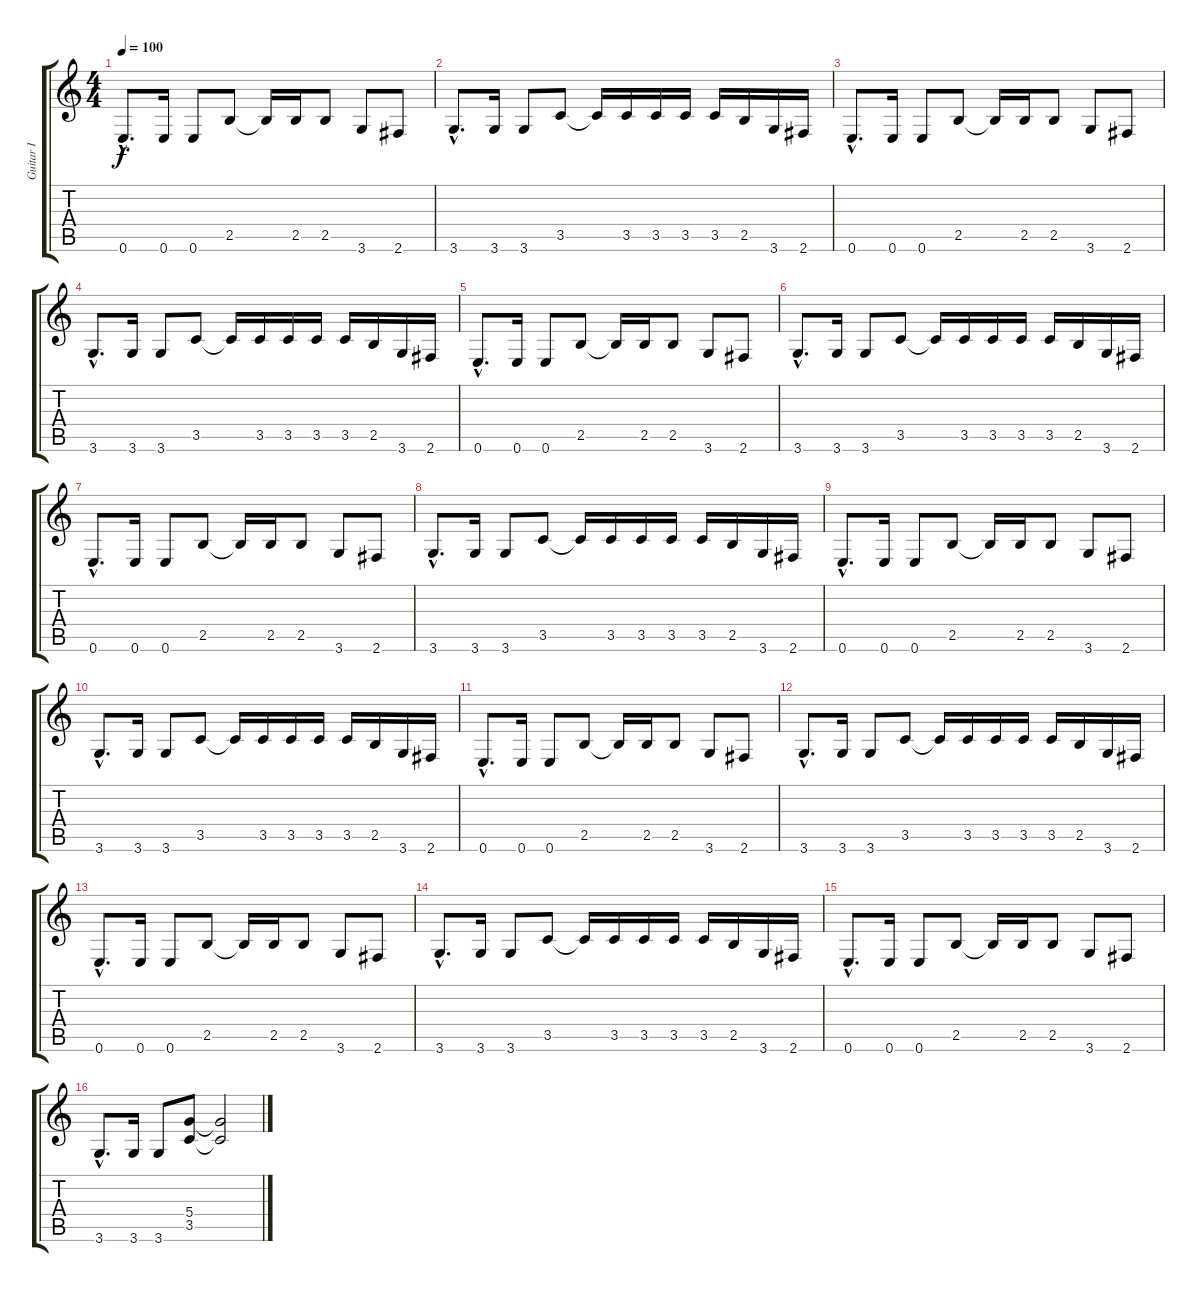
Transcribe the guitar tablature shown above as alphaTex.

\track ("Guitar I" "Guitar I") {instrument overdrivenguitar}
\staff {score tabs}
\tuning (E4 B3 G3 D3 A2 E2) {hide}
\ts (4 4)
\tempo 100
\clef g2
\ks c
0.6{hac}.8{d dy f} 0.6.16 0.6.8 2.5.8 2.5{t}.16 2.5.16 2.5.8 3.6.8 2.6.8 |
3.6{hac}.8{d} 3.6.16 3.6.8 3.5.8 3.5{t}.16 3.5.16 3.5.16 3.5.16 3.5.16 2.5.16 3.6.16 2.6.16 |
0.6{hac}.8{d} 0.6.16 0.6.8 2.5.8 2.5{t}.16 2.5.16 2.5.8 3.6.8 2.6.8 |
3.6{hac}.8{d} 3.6.16 3.6.8 3.5.8 3.5{t}.16 3.5.16 3.5.16 3.5.16 3.5.16 2.5.16 3.6.16 2.6.16 |
0.6{hac}.8{d} 0.6.16 0.6.8 2.5.8 2.5{t}.16 2.5.16 2.5.8 3.6.8 2.6.8 |
3.6{hac}.8{d} 3.6.16 3.6.8 3.5.8 3.5{t}.16 3.5.16 3.5.16 3.5.16 3.5.16 2.5.16 3.6.16 2.6.16 |
0.6{hac}.8{d} 0.6.16 0.6.8 2.5.8 2.5{t}.16 2.5.16 2.5.8 3.6.8 2.6.8 |
3.6{hac}.8{d} 3.6.16 3.6.8 3.5.8 3.5{t}.16 3.5.16 3.5.16 3.5.16 3.5.16 2.5.16 3.6.16 2.6.16 |
0.6{hac}.8{d} 0.6.16 0.6.8 2.5.8 2.5{t}.16 2.5.16 2.5.8 3.6.8 2.6.8 |
3.6{hac}.8{d} 3.6.16 3.6.8 3.5.8 3.5{t}.16 3.5.16 3.5.16 3.5.16 3.5.16 2.5.16 3.6.16 2.6.16 |
0.6{hac}.8{d} 0.6.16 0.6.8 2.5.8 2.5{t}.16 2.5.16 2.5.8 3.6.8 2.6.8 |
3.6{hac}.8{d} 3.6.16 3.6.8 3.5.8 3.5{t}.16 3.5.16 3.5.16 3.5.16 3.5.16 2.5.16 3.6.16 2.6.16 |
0.6{hac}.8{d} 0.6.16 0.6.8 2.5.8 2.5{t}.16 2.5.16 2.5.8 3.6.8 2.6.8 |
3.6{hac}.8{d} 3.6.16 3.6.8 3.5.8 3.5{t}.16 3.5.16 3.5.16 3.5.16 3.5.16 2.5.16 3.6.16 2.6.16 |
0.6{hac}.8{d} 0.6.16 0.6.8 2.5.8 2.5{t}.16 2.5.16 2.5.8 3.6.8 2.6.8 |
3.6{hac}.8{d} 3.6.16 3.6.8 (5.4 3.5).8 (5.4{t} 3.5{t}).2
